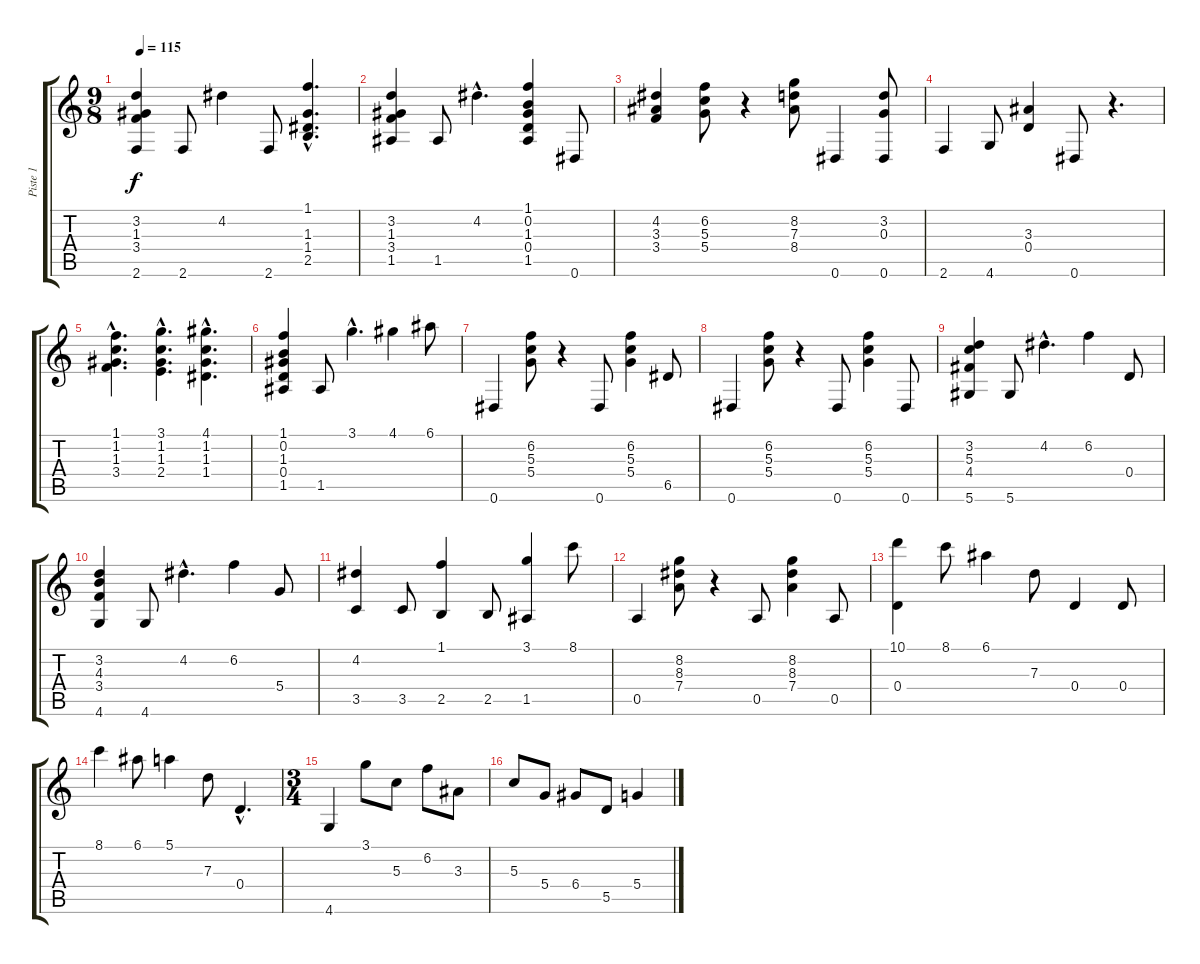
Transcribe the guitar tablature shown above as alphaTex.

\track ("Piste 1" "Piste 1") {instrument acousticguitarnylon}
\staff {score tabs}
\tuning (E4 B3 G3 D3 A2 Eb2) {hide}
\ts (9 8)
\tempo 115
\clef g2
\ks c
(3.2 1.3 3.4 2.6).4{dy f} 2.6.8 4.2.4 2.6.8 (1.1{hac} 1.3{hac} 1.4{hac} 2.5{hac}).4{d} |
(3.2 1.3 3.4 1.5).4 1.5.8 4.2{hac}.4{d} (1.1 0.2 1.3 0.4 1.5).4 0.6.8 |
(4.2 3.3 3.4).4 (6.2 5.3 5.4).8 r.4 (8.2 7.3 8.4).8 0.6.4 (3.2 0.3 0.6).8 |
2.6.4 4.6.8 (3.3 0.4).4 0.6.8 r.4{d} |
(1.1{hac} 1.2{hac} 1.3{hac} 3.4{hac}).4{d} (3.1{hac} 1.2{hac} 1.3{hac} 2.4{hac}).4{d} (4.1{hac} 1.2{hac} 1.3{hac} 1.4{hac}).4{d} |
(1.1 0.2 1.3 0.4 1.5).4 1.5.8 3.1{hac}.4{d} 4.1.4 6.1.8 |
0.6.4 (6.2 5.3 5.4).8 r.4 0.6.8 (6.2 5.3 5.4).4 6.5.8 |
0.6.4 (6.2 5.3 5.4).8 r.4 0.6.8 (6.2 5.3 5.4).4 0.6.8 |
(3.2 5.3 4.4 5.6).4 5.6.8 4.2{hac}.4{d} 6.2.4 0.4.8 |
(3.2 4.3 3.4 4.6).4 4.6.8 4.2{hac}.4{d} 6.2.4 5.4.8 |
(4.2 3.5).4 3.5.8 (1.1 2.5).4 2.5.8 (3.1 1.5).4 8.1.8 |
0.5.4 (8.2 8.3 7.4).8 r.4 0.5.8 (8.2 8.3 7.4).4 0.5.8 |
(10.1 0.4).4 8.1.8 6.1.4 7.3.8 0.4.4 0.4.8 |
8.1.4 6.1.8 5.1.4 7.3.8 0.4{hac}.4{d} |
\ts (3 4)
4.6.4 3.1.8 5.3.8 6.2.8 3.3.8 |
5.3.8 5.4.8 6.4.8 5.5.8 5.4.4
